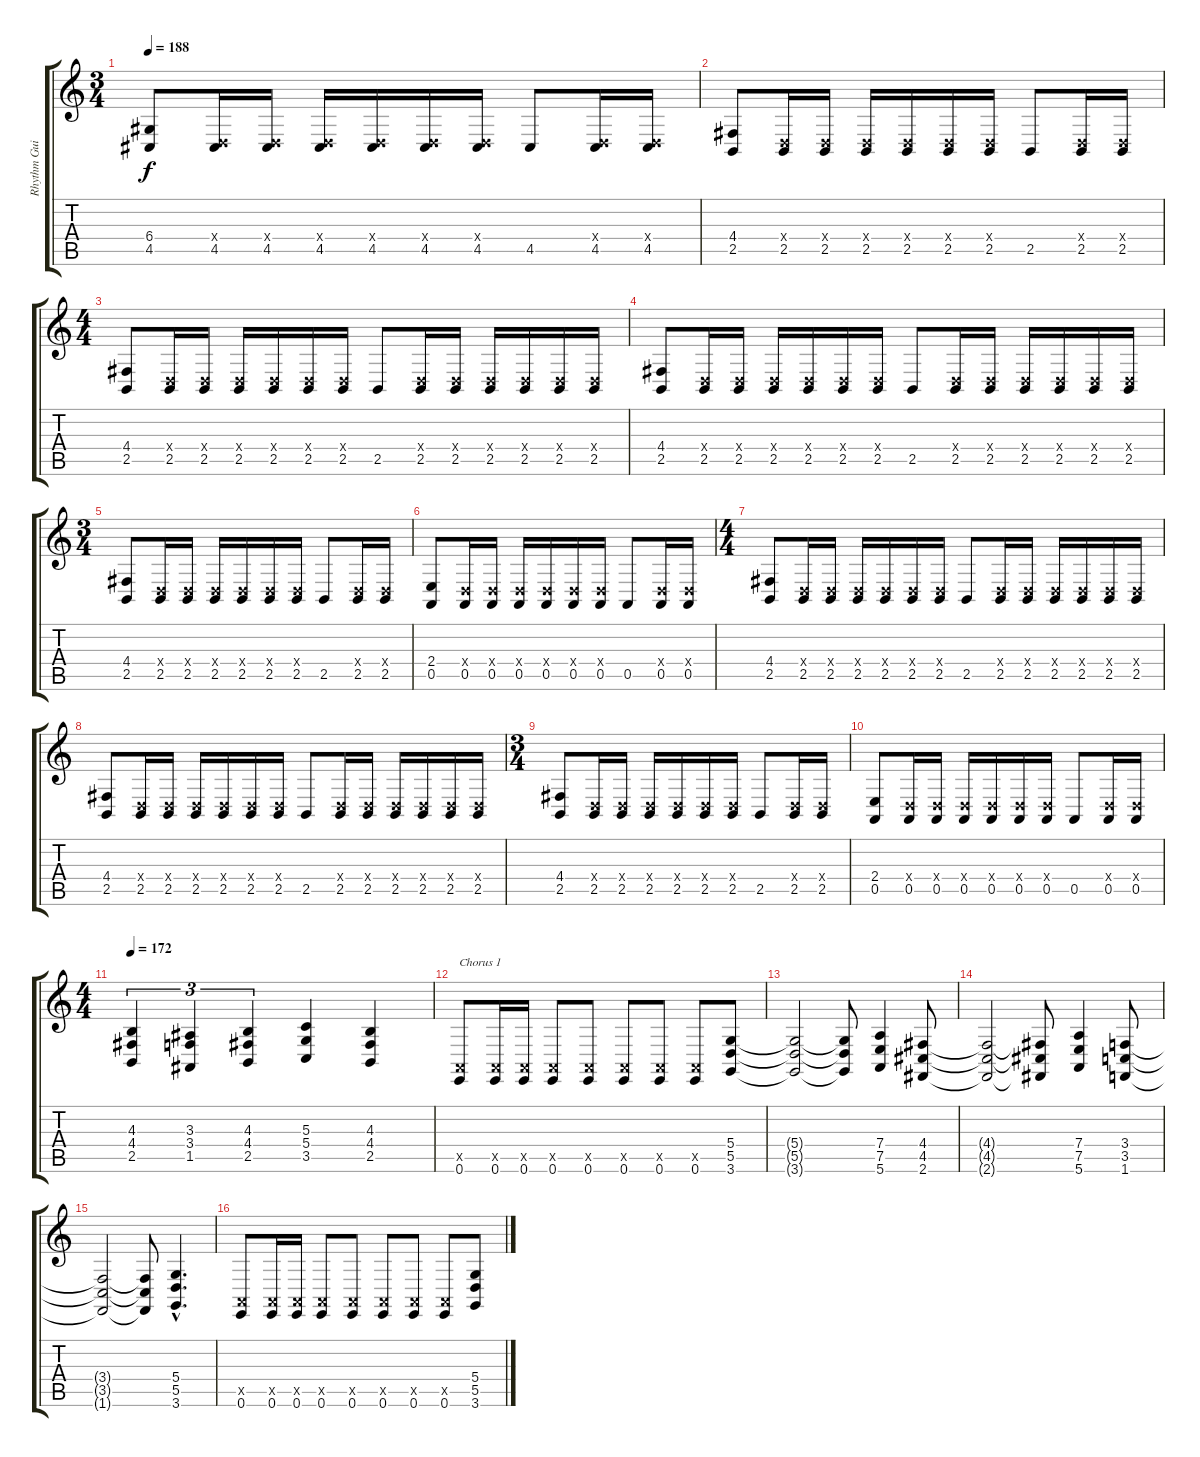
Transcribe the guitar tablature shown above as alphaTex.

\track ("Rhythm Guitar 2" "Rhythm Gui") {instrument lead1square}
\staff {score tabs}
\tuning (E4 B3 G3 D3 A2 E2) {hide}
\ts (3 4)
\tempo 188
\clef g2
\ks c
(6.4 4.5).8{dy f} (0.4{x} 4.5).16 (0.4{x} 4.5).16 (0.4{x} 4.5).16 (0.4{x} 4.5).16 (0.4{x} 4.5).16 (0.4{x} 4.5).16 4.5.8 (0.4{x} 4.5).16 (0.4{x} 4.5).16 |
(4.4 2.5).8 (0.4{x} 2.5).16 (0.4{x} 2.5).16 (0.4{x} 2.5).16 (0.4{x} 2.5).16 (0.4{x} 2.5).16 (0.4{x} 2.5).16 2.5.8 (0.4{x} 2.5).16 (0.4{x} 2.5).16 |
\ts (4 4)
(4.4 2.5).8 (0.4{x} 2.5).16 (0.4{x} 2.5).16 (0.4{x} 2.5).16 (0.4{x} 2.5).16 (0.4{x} 2.5).16 (0.4{x} 2.5).16 2.5.8 (0.4{x} 2.5).16 (0.4{x} 2.5).16 (0.4{x} 2.5).16 (0.4{x} 2.5).16 (0.4{x} 2.5).16 (0.4{x} 2.5).16 |
(4.4 2.5).8 (0.4{x} 2.5).16 (0.4{x} 2.5).16 (0.4{x} 2.5).16 (0.4{x} 2.5).16 (0.4{x} 2.5).16 (0.4{x} 2.5).16 2.5.8 (0.4{x} 2.5).16 (0.4{x} 2.5).16 (0.4{x} 2.5).16 (0.4{x} 2.5).16 (0.4{x} 2.5).16 (0.4{x} 2.5).16 |
\ts (3 4)
(4.4 2.5).8 (0.4{x} 2.5).16 (0.4{x} 2.5).16 (0.4{x} 2.5).16 (0.4{x} 2.5).16 (0.4{x} 2.5).16 (0.4{x} 2.5).16 2.5.8 (0.4{x} 2.5).16 (0.4{x} 2.5).16 |
(2.4 0.5).8 (0.4{x} 0.5).16 (0.4{x} 0.5).16 (0.4{x} 0.5).16 (0.4{x} 0.5).16 (0.4{x} 0.5).16 (0.4{x} 0.5).16 0.5.8 (0.4{x} 0.5).16 (0.4{x} 0.5).16 |
\ts (4 4)
(4.4 2.5).8 (0.4{x} 2.5).16 (0.4{x} 2.5).16 (0.4{x} 2.5).16 (0.4{x} 2.5).16 (0.4{x} 2.5).16 (0.4{x} 2.5).16 2.5.8 (0.4{x} 2.5).16 (0.4{x} 2.5).16 (0.4{x} 2.5).16 (0.4{x} 2.5).16 (0.4{x} 2.5).16 (0.4{x} 2.5).16 |
(4.4 2.5).8 (0.4{x} 2.5).16 (0.4{x} 2.5).16 (0.4{x} 2.5).16 (0.4{x} 2.5).16 (0.4{x} 2.5).16 (0.4{x} 2.5).16 2.5.8 (0.4{x} 2.5).16 (0.4{x} 2.5).16 (0.4{x} 2.5).16 (0.4{x} 2.5).16 (0.4{x} 2.5).16 (0.4{x} 2.5).16 |
\ts (3 4)
(4.4 2.5).8 (0.4{x} 2.5).16 (0.4{x} 2.5).16 (0.4{x} 2.5).16 (0.4{x} 2.5).16 (0.4{x} 2.5).16 (0.4{x} 2.5).16 2.5.8 (0.4{x} 2.5).16 (0.4{x} 2.5).16 |
(2.4 0.5).8 (0.4{x} 0.5).16 (0.4{x} 0.5).16 (0.4{x} 0.5).16 (0.4{x} 0.5).16 (0.4{x} 0.5).16 (0.4{x} 0.5).16 0.5.8 (0.4{x} 0.5).16 (0.4{x} 0.5).16 |
\ts (4 4)
\tempo 172
(4.3 4.4 2.5).4{tu (3 2)} (3.3 3.4 1.5).4{tu (3 2)} (4.3 4.4 2.5).4{tu (3 2)} (5.3 5.4 3.5).4 (4.3 4.4 2.5).4 |
(0.5{x} 0.6).8{txt "Chorus 1"} (0.5{x} 0.6).16 (0.5{x} 0.6).16 (0.5{x} 0.6).8 (0.5{x} 0.6).8 (0.5{x} 0.6).8 (0.5{x} 0.6).8 (0.5{x} 0.6).8 (5.4 5.5 3.6).8 |
(5.4{t} 5.5{t} 3.6{t}).2 (5.4{t} 5.5{t} 3.6{t}).8 (7.4 7.5 5.6).4 (4.4 4.5 2.6).8 |
(4.4{t} 4.5{t} 2.6{t}).2 (4.4{t} 4.5{t} 2.6{t}).8 (7.4 7.5 5.6).4 (3.4 3.5 1.6).8 |
(3.4{t} 3.5{t} 1.6{t}).2 (3.4{t} 3.5{t} 1.6{t}).8 (5.4{hac} 5.5{hac} 3.6{hac}).4{d} |
(0.5{x} 0.6).8 (0.5{x} 0.6).16 (0.5{x} 0.6).16 (0.5{x} 0.6).8 (0.5{x} 0.6).8 (0.5{x} 0.6).8 (0.5{x} 0.6).8 (0.5{x} 0.6).8 (5.4 5.5 3.6).8
